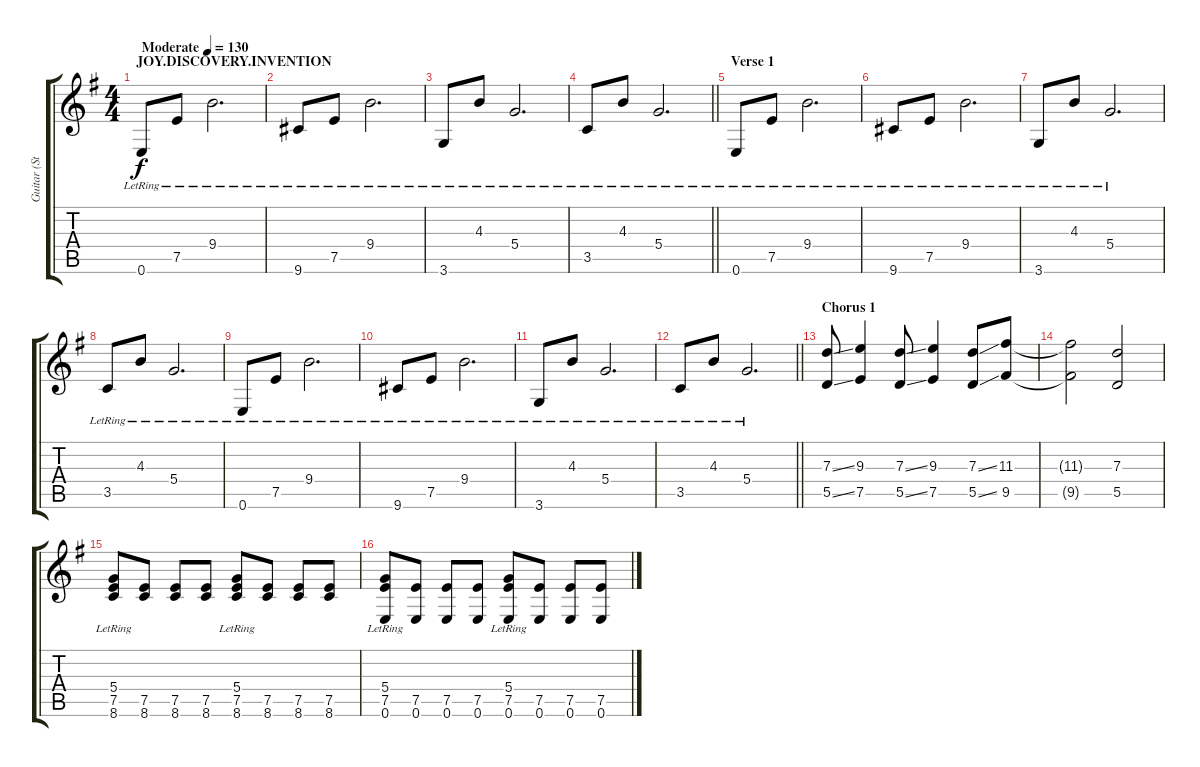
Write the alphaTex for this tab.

\track ("Guitar (Standard Tuning) - Simon Neil" "Guitar (St") {instrument electricguitarclean}
\staff {score tabs}
\tuning (E4 B3 G3 D3 A2 E2) {hide}
\ts (4 4)
\section ("" "JOY.DISCOVERY.INVENTION")
\tempo (130 "Moderate")
\clef g2
\ks eminor
0.6{lr}.8{dy f instrument electricguitarclean} 7.5{lr}.8 9.4{lr}.2{d} |
9.6{lr}.8 7.5{lr}.8 9.4{lr}.2{d} |
3.6{lr}.8 4.3{lr}.8 5.4{lr}.2{d} |
\barLineRight lightlight
3.5{lr}.8 4.3{lr}.8 5.4{lr}.2{d} |
\section ("" "Verse 1")
0.6{lr}.8 7.5{lr}.8 9.4{lr}.2{d} |
9.6{lr}.8 7.5{lr}.8 9.4{lr}.2{d} |
3.6{lr}.8 4.3{lr}.8 5.4{lr}.2{d} |
3.5{lr}.8 4.3{lr}.8 5.4{lr}.2{d} |
0.6{lr}.8 7.5{lr}.8 9.4{lr}.2{d} |
9.6{lr}.8 7.5{lr}.8 9.4{lr}.2{d} |
3.6{lr}.8 4.3{lr}.8 5.4{lr}.2{d} |
\barLineRight lightlight
3.5{lr}.8 4.3{lr}.8 5.4{lr}.2{d} |
\section ("" "Chorus 1")
(7.3{ss} 5.5{ss}).8 (9.3 7.5).4 (7.3{ss} 5.5{ss}).8 (9.3 7.5).4 (7.3{ss} 5.5{ss}).8 (11.3 9.5).8 |
(11.3{t} 9.5{t}).2 (7.3 5.5).2 |
(5.4{lr} 7.5 8.6).8 (7.5 8.6).8 (7.5 8.6).8 (7.5 8.6).8 (5.4{lr} 7.5 8.6).8 (7.5 8.6).8 (7.5 8.6).8 (7.5 8.6).8 |
(5.4{lr} 7.5 0.6).8 (7.5 0.6).8 (7.5 0.6).8 (7.5 0.6).8 (5.4{lr} 7.5 0.6).8 (7.5 0.6).8 (7.5 0.6).8 (7.5 0.6).8
